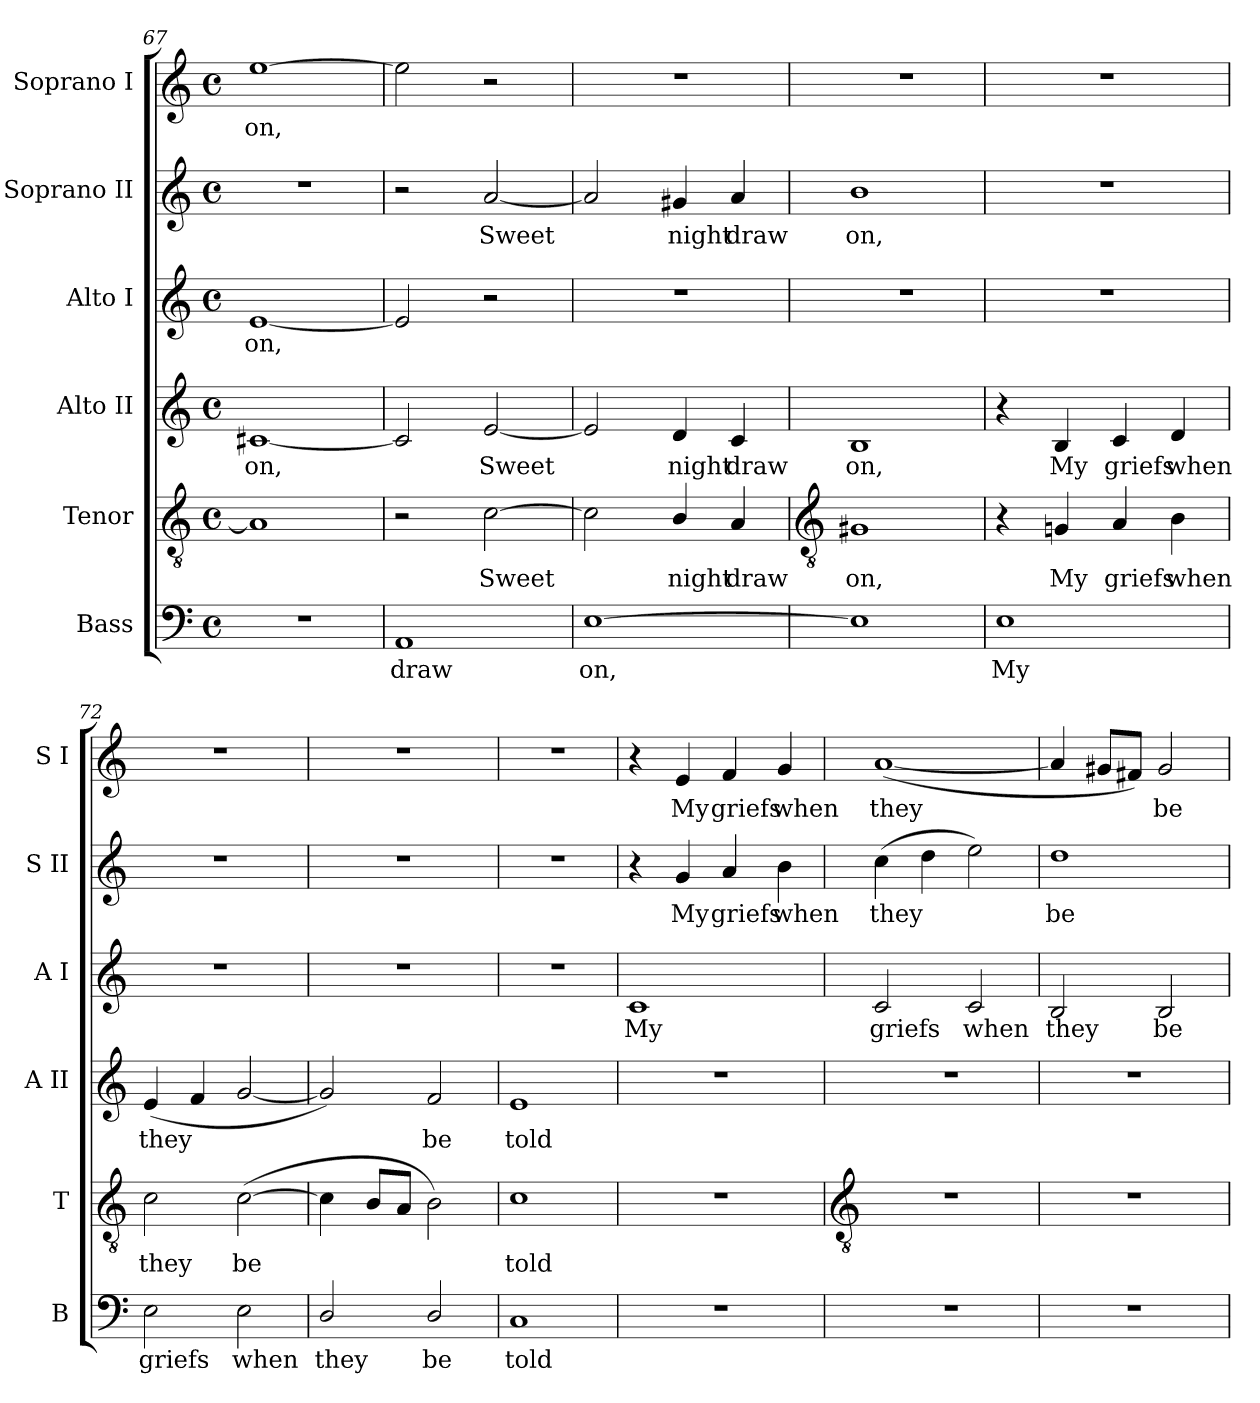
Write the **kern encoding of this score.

**kern	**text	**kern	**text	**kern	**text	**kern	**text	**kern	**text	**kern	**text
*part6	*part6	*part5	*part5	*part4	*part4	*part3	*part3	*part2	*part2	*part1	*part1
*staff6	*staff6	*staff5	*staff5	*staff4	*staff4	*staff3	*staff3	*staff2	*staff2	*staff1	*staff1
*I"Bass	*	*I"Tenor	*	*I"Alto II	*	*I"Alto I	*	*I"Soprano II	*	*I"Soprano I	*
*I'B	*	*I'T	*	*I'A II	*	*I'A I	*	*I'S II	*	*I'S I	*
*clefF4	*	*clefGv2	*	*clefG2	*	*clefG2	*	*clefG2	*	*clefG2	*
*k[]	*	*k[]	*	*k[]	*	*k[]	*	*k[]	*	*k[]	*
*C:	*	*C:	*	*C:	*	*C:	*	*C:	*	*C:	*
*M4/4	*	*M4/4	*	*M4/4	*	*M4/4	*	*M4/4	*	*M4/4	*
*met(c)	*	*met(c)	*	*met(c)	*	*met(c)	*	*met(c)	*	*met(c)	*
=67	=67	=67	=67	=67	=67	=67	=67	=67	=67	=67	=67
!	!	!	!	!	!LO:LY:b	!	!LO:LY:b	!	!	!	!LO:LY:b
1r	.	1A]	.	[1c#X	on,	[1e	on,	1r	.	[1ee	on,
=68	=68	=68	=68	=68	=68	=68	=68	=68	=68	=68	=68
!	!LO:LY:b	!	!	!	!	!	!	!	!	!	!
1AA	draw	2r	.	2c#]	.	2e]	.	2r	.	2ee]	.
!	!	!	!LO:LY:b	!	!LO:LY:b	!	!	!	!LO:LY:b	!	!
.	.	[2c	Sweet	[2e	Sweet	2r	.	[2a	Sweet	2r	.
=69	=69	=69	=69	=69	=69	=69	=69	=69	=69	=69	=69
!	!LO:LY:b	!	!	!	!	!	!	!	!	!	!
[1E	on,	2c]	.	2e]	.	1r	.	2a]	.	1r	.
!	!	!	!LO:LY:b	!	!LO:LY:b	!	!	!	!LO:LY:b	!	!
.	.	4B/	night	4d	night	.	.	4g#X	night	.	.
!	!	!	!LO:LY:b	!	!LO:LY:b	!	!	!	!LO:LY:b	!	!
.	.	4A	draw	4c	draw	.	.	4a	draw	.	.
!!LO:LB:g=z
=70	=70	=70	=70	=70	=70	=70	=70	=70	=70	=70	=70
*	*	*clefGv2	*	*	*	*	*	*	*	*	*
!	!	!	!LO:LY:b	!	!LO:LY:b	!	!	!	!LO:LY:b	!	!
1E]	.	1G#X	on,	1B	on,	1r	.	1b	on,	1r	.
=71	=71	=71	=71	=71	=71	=71	=71	=71	=71	=71	=71
!	!LO:LY:b	!	!	!	!	!	!	!	!	!	!
1E	My	4r	.	4r	.	1r	.	1r	.	1r	.
!	!	!	!LO:LY:b	!	!LO:LY:b	!	!	!	!	!	!
.	.	4Gn	My	4B	My	.	.	.	.	.	.
!	!	!	!LO:LY:b	!	!LO:LY:b	!	!	!	!	!	!
.	.	4A	griefs	4c	griefs	.	.	.	.	.	.
!	!	!	!LO:LY:b	!	!LO:LY:b	!	!	!	!	!	!
.	.	4B	when	4d	when	.	.	.	.	.	.
=72	=72	=72	=72	=72	=72	=72	=72	=72	=72	=72	=72
!	!LO:LY:b	!	!LO:LY:b	!	!LO:LY:b	!	!	!	!	!	!
2E	griefs	2c	they	(<4e	they	1r	.	1r	.	1r	.
.	.	.	.	4f	.	.	.	.	.	.	.
!	!LO:LY:b	!	!LO:LY:b	!	!	!	!	!	!	!	!
2E	when	(>[2c	be	[2g	.	.	.	.	.	.	.
=73	=73	=73	=73	=73	=73	=73	=73	=73	=73	=73	=73
!	!LO:LY:b	!	!	!	!	!	!	!	!	!	!
2D/	they	4c]	.	2g])	.	1r	.	1r	.	1r	.
.	.	8BL	.	.	.	.	.	.	.	.	.
.	.	8AJ	.	.	.	.	.	.	.	.	.
!	!LO:LY:b	!	!	!	!LO:LY:b	!	!	!	!	!	!
2D/	be	2B)	.	2f	be	.	.	.	.	.	.
=74	=74	=74	=74	=74	=74	=74	=74	=74	=74	=74	=74
!	!LO:LY:b	!	!LO:LY:b	!	!LO:LY:b	!	!	!	!	!	!
1C	told	1c	told	1e	told	1r	.	1r	.	1r	.
=75	=75	=75	=75	=75	=75	=75	=75	=75	=75	=75	=75
!	!	!	!	!	!	!	!LO:LY:b	!	!	!	!
1r	.	1r	.	1r	.	1c	My	4r	.	4r	.
!	!	!	!	!	!	!	!	!	!LO:LY:b	!	!LO:LY:b
.	.	.	.	.	.	.	.	4g	My	4e	My
!	!	!	!	!	!	!	!	!	!LO:LY:b	!	!LO:LY:b
.	.	.	.	.	.	.	.	4a	griefs	4f	griefs
!	!	!	!	!	!	!	!	!	!LO:LY:b	!	!LO:LY:b
.	.	.	.	.	.	.	.	4b	when	4g	when
!!LO:LB:g=z
=76	=76	=76	=76	=76	=76	=76	=76	=76	=76	=76	=76
*	*	*clefGv2	*	*	*	*	*	*	*	*	*
!	!	!	!	!	!	!	!LO:LY:b	!	!LO:LY:b	!	!LO:LY:b
1r	.	1r	.	1r	.	2c	griefs	(>4cc	they	(<[1a	they
.	.	.	.	.	.	.	.	4dd	.	.	.
!	!	!	!	!	!	!	!LO:LY:b	!	!	!	!
.	.	.	.	.	.	2c	when	2ee)	.	.	.
=77	=77	=77	=77	=77	=77	=77	=77	=77	=77	=77	=77
!	!	!	!	!	!	!	!LO:LY:b	!	!LO:LY:b	!	!
1r	.	1r	.	1r	.	2B	they	1dd	be	4a]	.
.	.	.	.	.	.	.	.	.	.	8g#XL	.
.	.	.	.	.	.	.	.	.	.	8f#XJ)	.
!	!	!	!	!	!	!	!LO:LY:b	!	!	!	!LO:LY:b
.	.	.	.	.	.	2B	be	.	.	2g#	be
=	=	=	=	=	=	=	=	=	=	=	=
*-	*-	*-	*-	*-	*-	*-	*-	*-	*-	*-	*-
